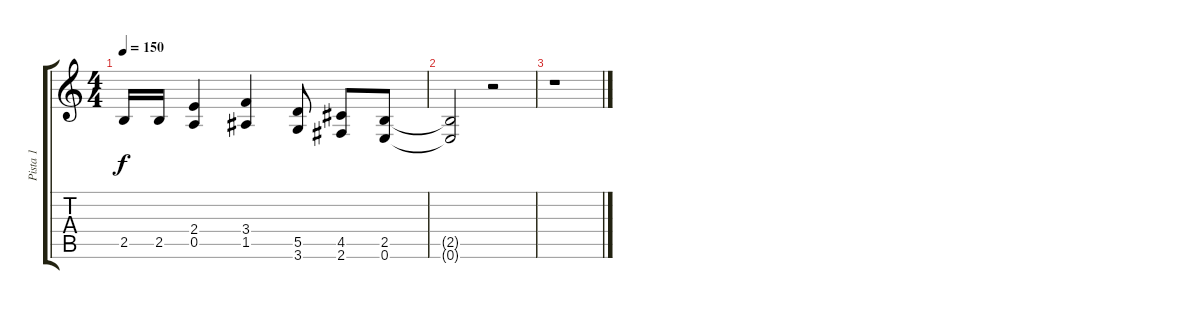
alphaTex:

\track ("Pista 1" "Pista 1") {instrument distortionguitar}
\staff {score tabs}
\tuning (E4 B3 G3 D3 A2 E2) {hide}
\ts (4 4)
\tempo 150
\clef g2
\ks c
2.5.16{dy f} 2.5.16 (2.4 0.5).4 (3.4 1.5).4 (5.5 3.6).8 (4.5 2.6).8 (2.5 0.6).8 |
(2.5{t} 0.6{t}).2 r.2 |
r.1
